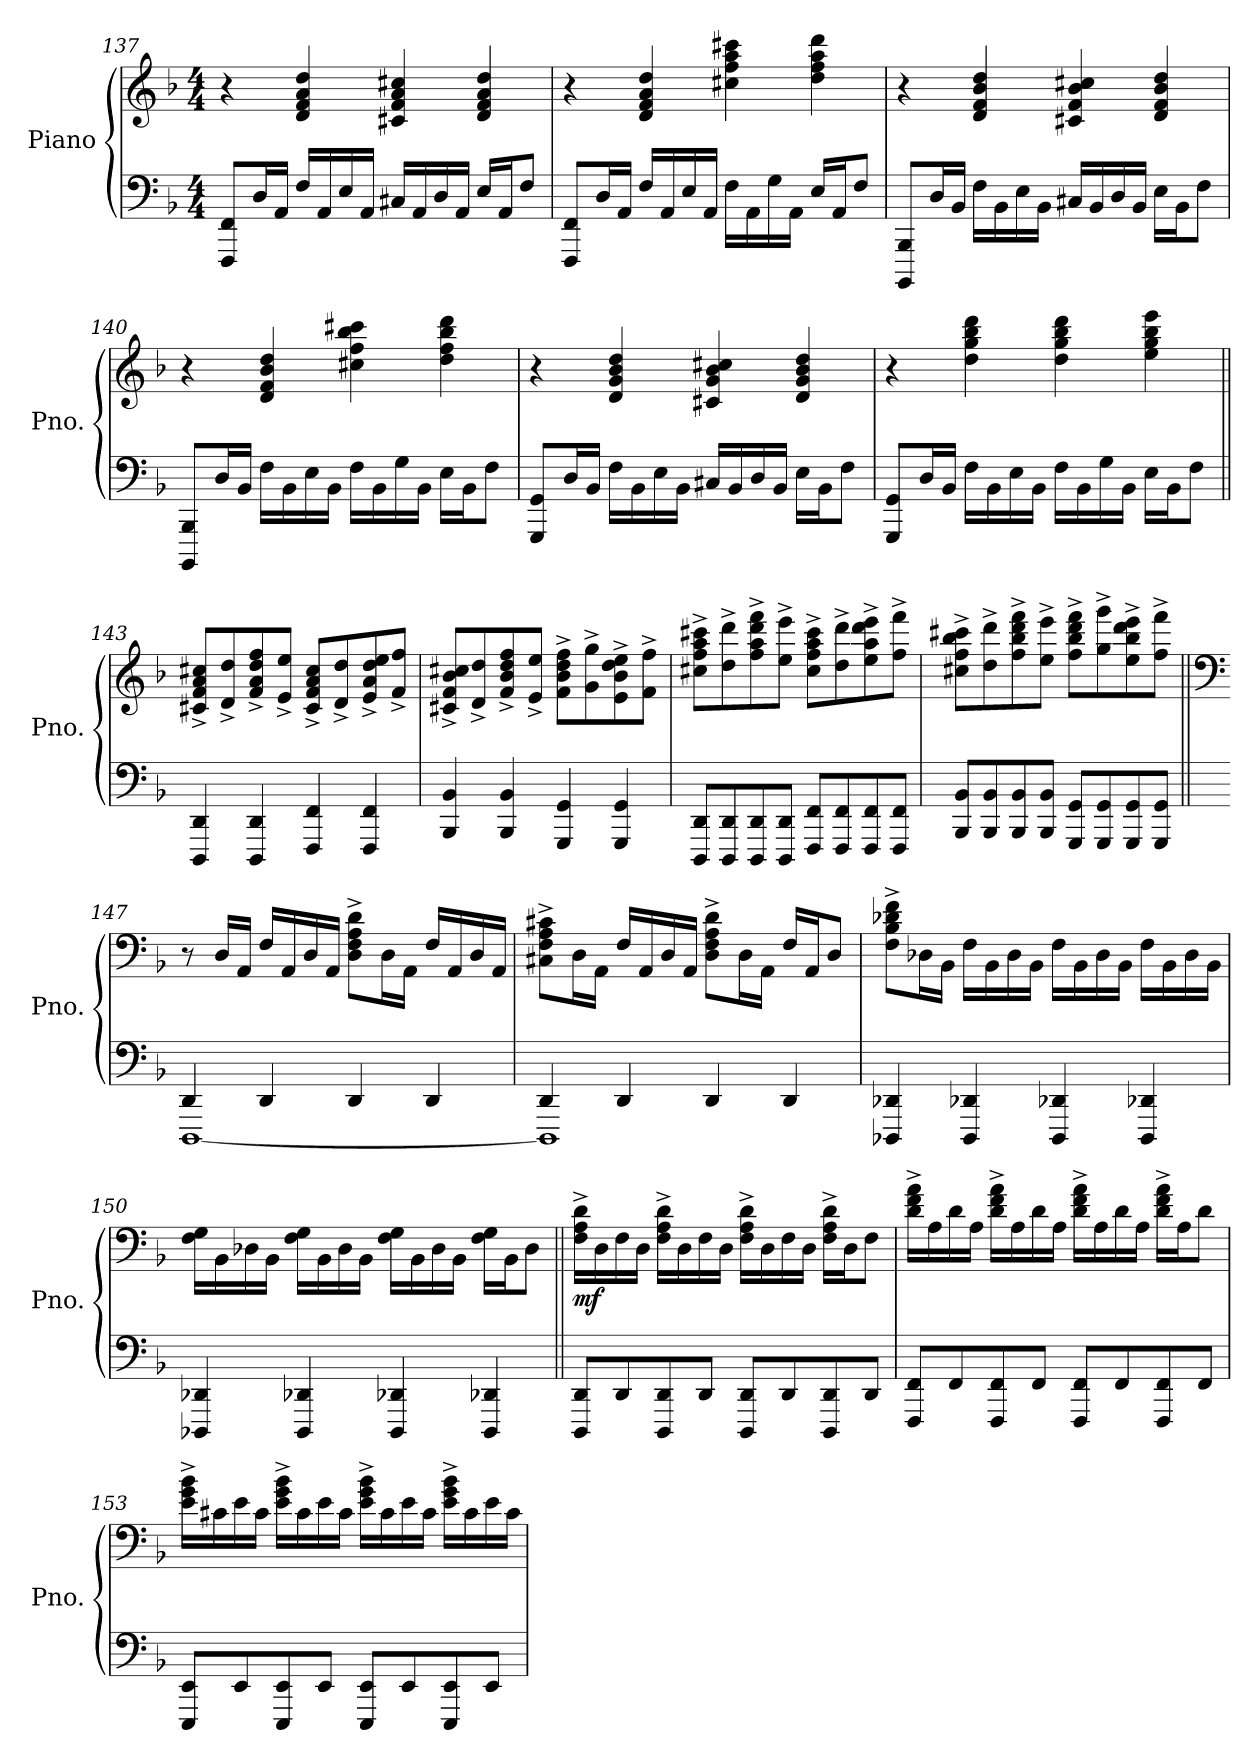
**kern	**kern	**dynam
*part1	*part1	*part1
*staff2	*staff1	*staff1/2
*I"Piano	*	*
*I'Pno.	*	*
*clefF4	*clefG2	*
*k[b-]	*k[b-]	*
*M4/4	*M4/4	*
=137	=137	=137
8FFF/ 8FF/L	4r	.
16D/L	.	.
16AA/JJ	.	.
16F/LL	4d/ 4f/ 4a/ 4dd/	.
16AA/	.	.
16E/	.	.
16AA/JJ	.	.
16C#X/LL	4c#X/ 4f/ 4a/ 4cc#X/	.
16AA/	.	.
16D/	.	.
16AA/JJ	.	.
16E/LL	4d/ 4f/ 4a/ 4dd/	.
16AA/J	.	.
8F/J	.	.
!!LO:LB:g=z
=138	=138	=138
8FFF/ 8FF/L	4r	.
16D/L	.	.
16AA/JJ	.	.
16F/LL	4d/ 4f/ 4a/ 4dd/	.
16AA/	.	.
16E/	.	.
16AA/JJ	.	.
16F\LL	4cc#X\ 4ff\ 4aa\ 4ccc#X\	.
16AA\	.	.
16G\	.	.
16AA\JJ	.	.
16E/LL	4dd\ 4ff\ 4aa\ 4ddd\	.
16AA/J	.	.
8F/J	.	.
=139	=139	=139
8BBBB-/ 8BBB-/L	4r	.
16D/L	.	.
16BB-/JJ	.	.
16F\LL	4d/ 4f/ 4b-/ 4dd/	.
16BB-\	.	.
16E\	.	.
16BB-\JJ	.	.
16C#X/LL	4c#X/ 4f/ 4b-/ 4cc#X/	.
16BB-/	.	.
16D/	.	.
16BB-/JJ	.	.
16E\LL	4d/ 4f/ 4b-/ 4dd/	.
16BB-\J	.	.
8F\J	.	.
=140	=140	=140
8BBBB-/ 8BBB-/L	4r	.
16D/L	.	.
16BB-/JJ	.	.
16F\LL	4d/ 4f/ 4b-/ 4dd/	.
16BB-\	.	.
16E\	.	.
16BB-\JJ	.	.
16F\LL	4cc#X\ 4ff\ 4bb-\ 4ccc#X\	.
16BB-\	.	.
16G\	.	.
16BB-\JJ	.	.
16E\LL	4dd\ 4ff\ 4bb-\ 4ddd\	.
16BB-\J	.	.
8F\J	.	.
!!LO:PB:g=z
=141	=141	=141
8GGG/ 8GG/L	4r	.
16D/L	.	.
16BB-/JJ	.	.
16F\LL	4d/ 4g/ 4b-/ 4dd/	.
16BB-\	.	.
16E\	.	.
16BB-\JJ	.	.
16C#X/LL	4c#X/ 4g/ 4b-/ 4cc#X/	.
16BB-/	.	.
16D/	.	.
16BB-/JJ	.	.
16E\LL	4d/ 4g/ 4b-/ 4dd/	.
16BB-\J	.	.
8F\J	.	.
=142	=142	=142
8GGG/ 8GG/L	4r	.
16D/L	.	.
16BB-/JJ	.	.
16F\LL	4dd\ 4gg\ 4bb-\ 4ddd\	.
16BB-\	.	.
16E\	.	.
16BB-\JJ	.	.
16F\LL	4dd\ 4gg\ 4bb-\ 4ddd\	.
16BB-\	.	.
16G\	.	.
16BB-\JJ	.	.
16E\LL	4ee\ 4gg\ 4bb-\ 4eee\	.
16BB-\J	.	.
8F\J	.	.
=143||	=143||	=143||
4DDD/ 4DD/	8c#X/^ 8f/^ 8a/^ 8cc#X/^L	.
.	8d/^ 8dd/^	.
4DDD/ 4DD/	8f/^ 8a/^ 8dd/^ 8ff/^	.
.	8e/^ 8ee/^J	.
4FFF/ 4FF/	8c#/^ 8f/^ 8a/^ 8cc#/^L	.
.	8d/^ 8dd/^	.
4FFF/ 4FF/	8e/^ 8a/^ 8dd/^ 8ee/^	.
.	8f/^ 8ff/^J	.
!!LO:LB:g=z
=144	=144	=144
4BBB-/ 4BB-/	8c#X/^ 8f/^ 8b-/^ 8cc#X/^L	.
.	8d/^ 8dd/^	.
4BBB-/ 4BB-/	8f/^ 8b-/^ 8dd/^ 8ff/^	.
.	8e/^ 8ee/^J	.
4GGG/ 4GG/	8f\^ 8b-\^ 8dd\^ 8ff\^L	.
.	8g\^ 8gg\^	.
4GGG/ 4GG/	8e\^ 8b-\^ 8dd\^ 8ee\^	.
.	8f\^ 8ff\^J	.
=145	=145	=145
8DDD/ 8DD/L	8cc#X\^ 8ff\^ 8aa\^ 8ccc#X\^L	.
8DDD/ 8DD/	8dd\^ 8ddd\^	.
8DDD/ 8DD/	8ff\^ 8aa\^ 8ddd\^ 8fff\^	.
8DDD/ 8DD/J	8ee\^ 8eee\^J	.
8FFF/ 8FF/L	8cc#\^ 8ff\^ 8aa\^ 8ccc#\^L	.
8FFF/ 8FF/	8dd\^ 8ddd\^	.
8FFF/ 8FF/	8ee\^ 8aa\^ 8ddd\^ 8eee\^	.
8FFF/ 8FF/J	8ff\^ 8fff\^J	.
=146	=146	=146
8BBB-/ 8BB-/L	8cc#X\^ 8ff\^ 8bb-\^ 8ccc#X\^L	.
8BBB-/ 8BB-/	8dd\^ 8ddd\^	.
8BBB-/ 8BB-/	8ff\^ 8bb-\^ 8ddd\^ 8fff\^	.
8BBB-/ 8BB-/J	8ee\^ 8eee\^J	.
8GGG/ 8GG/L	8ff\^ 8bb-\^ 8ddd\^ 8fff\^L	.
8GGG/ 8GG/	8gg\^ 8ggg\^	.
8GGG/ 8GG/	8ee\^ 8bb-\^ 8ddd\^ 8eee\^	.
8GGG/ 8GG/J	8ff\^ 8fff\^J	.
!!LO:LB:g=z
=147||	=147||	=147||
*	*clefF4	*
*^	*	*
4DD/	[1DDD	8r	.
.	.	16D/LL	.
.	.	16AA/JJ	.
4DD/	.	16F/LL	.
.	.	16AA/	.
.	.	16D/	.
.	.	16AA/JJ	.
4DD/	.	8D\^ 8F\^ 8A\^ 8d\^L	.
.	.	16D\L	.
.	.	16AA\JJ	.
4DD/	.	16F/LL	.
.	.	16AA/	.
.	.	16D/	.
.	.	16AA/JJ	.
=148	=148	=148	=148
4DD/	1DDD]	8C#X\^ 8F\^ 8A\^ 8c#X\^L	.
.	.	16D\L	.
.	.	16AA\JJ	.
4DD/	.	16F/LL	.
.	.	16AA/	.
.	.	16D/	.
.	.	16AA/JJ	.
4DD/	.	8D\^ 8F\^ 8A\^ 8d\^L	.
.	.	16D\L	.
.	.	16AA\JJ	.
4DD/	.	16F/LL	.
.	.	16AA/J	.
.	.	8D/J	.
*v	*v	*	*
=149	=149	=149
4DDD-X/ 4DD-X/	8F\^ 8B-\^ 8d-X\^ 8f\^L	.
.	16D-X\L	.
.	16BB-\JJ	.
4DDD-/ 4DD-X/	16F\LL	.
.	16BB-\	.
.	16D-\	.
.	16BB-\JJ	.
4DDD-/ 4DD-X/	16F\LL	.
.	16BB-\	.
.	16D-\	.
.	16BB-\JJ	.
4DDD-/ 4DD-X/	16F\LL	.
.	16BB-\	.
.	16D-\	.
.	16BB-\JJ	.
!!LO:LB:g=z
=150	=150	=150
4DDD-X/ 4DD-X/	16F\ 16G\LL	.
.	16BB-\	.
.	16D-X\	.
.	16BB-\JJ	.
4DDD-/ 4DD-X/	16F\ 16G\LL	.
.	16BB-\	.
.	16D-\	.
.	16BB-\JJ	.
4DDD-/ 4DD-X/	16F\ 16G\LL	.
.	16BB-\	.
.	16D-\	.
.	16BB-\JJ	.
4DDD-/ 4DD-X/	16F\ 16G\LL	.
.	16BB-\J	.
.	8D-\J	.
=151||	=151||	=151||
!	!	!LO:DY:b
8DDD/ 8DD/L	16F\^ 16A\^ 16d\^LL	mf
.	16D\	.
8DD/	16F\	.
.	16D\JJ	.
8DDD/ 8DD/	16F\^ 16A\^ 16d\^LL	.
.	16D\	.
8DD/J	16F\	.
.	16D\JJ	.
8DDD/ 8DD/L	16F\^ 16A\^ 16d\^LL	.
.	16D\	.
8DD/	16F\	.
.	16D\JJ	.
8DDD/ 8DD/	16F\^ 16A\^ 16d\^LL	.
.	16D\J	.
8DD/J	8F\J	.
!!LO:LB:g=z
=152	=152	=152
8FFF/ 8FF/L	16d\^ 16f\^ 16a\^LL	.
.	16A\	.
8FF/	16d\	.
.	16A\JJ	.
8FFF/ 8FF/	16d\^ 16f\^ 16a\^LL	.
.	16A\	.
8FF/J	16d\	.
.	16A\JJ	.
8FFF/ 8FF/L	16d\^ 16f\^ 16a\^LL	.
.	16A\	.
8FF/	16d\	.
.	16A\JJ	.
8FFF/ 8FF/	16d\^ 16f\^ 16a\^LL	.
.	16A\J	.
8FF/J	8d\J	.
=153	=153	=153
8EEE/ 8EE/L	16e\^ 16g\^ 16b-\^LL	.
.	16c#X\	.
8EE/	16e\	.
.	16c#\JJ	.
8EEE/ 8EE/	16e\^ 16g\^ 16b-\^LL	.
.	16c#\	.
8EE/J	16e\	.
.	16c#\JJ	.
8EEE/ 8EE/L	16e\^ 16g\^ 16b-\^LL	.
.	16c#\	.
8EE/	16e\	.
.	16c#\JJ	.
8EEE/ 8EE/	16e\^ 16g\^ 16b-\^LL	.
.	16c#\	.
8EE/J	16e\	.
.	16c#\JJ	.
=	=	=
*-	*-	*-
